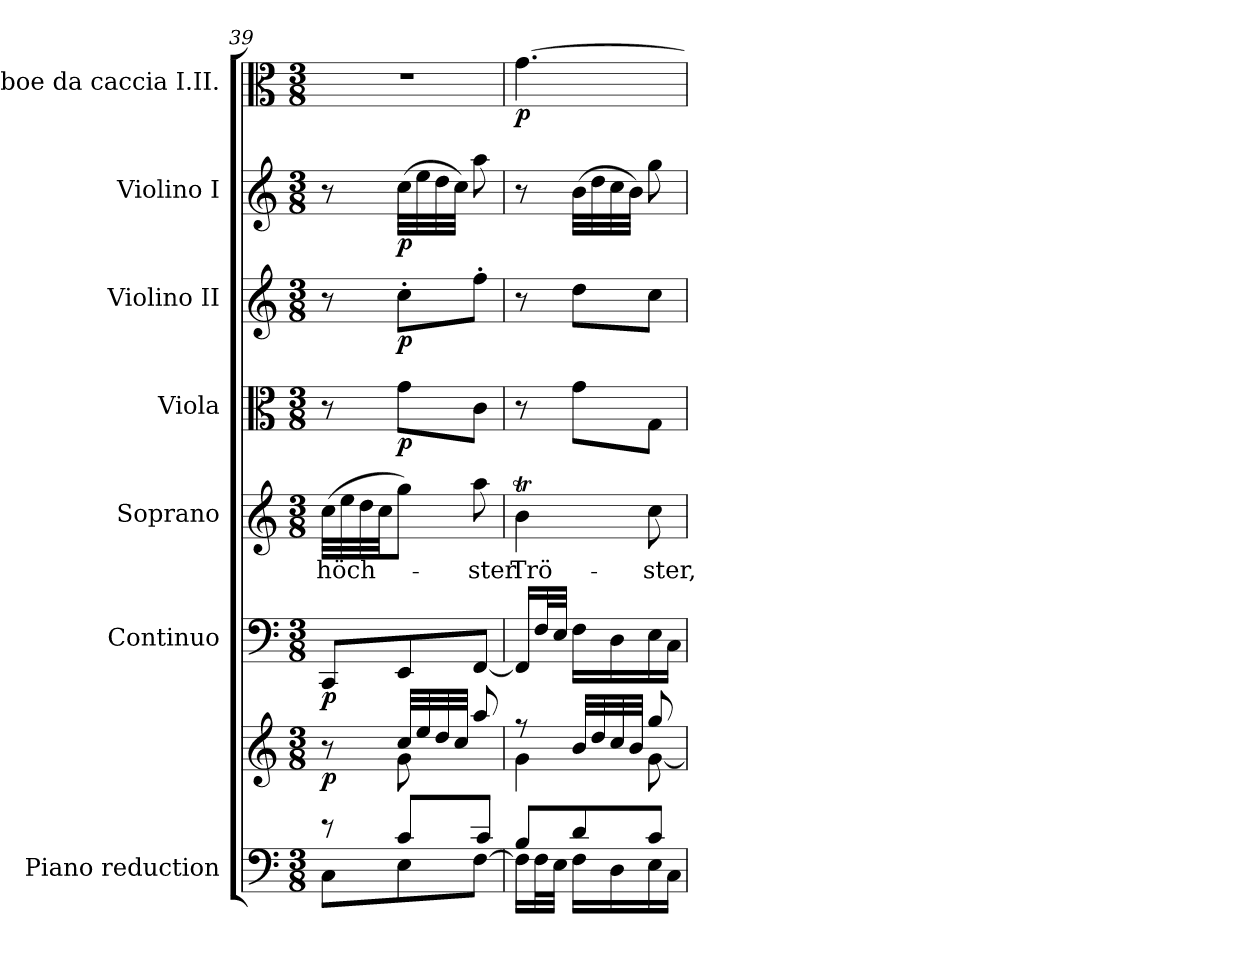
**kern	**kern	**dynam	**kern	**dynam	**kern	**text	**kern	**dynam	**kern	**dynam	**kern	**dynam	**kern	**dynam
*part7	*part7	*part7	*part6	*part6	*part5	*part5	*part4	*part4	*part3	*part3	*part2	*part2	*part1	*part1
*staff8	*staff7	*staff7/8	*staff6	*staff6	*staff5	*staff5	*staff4	*staff4	*staff3	*staff3	*staff2	*staff2	*staff1	*staff1
*I"Piano reduction	*	*	*I"Continuo	*	*I"Soprano	*	*I"Viola	*	*I"Violino II	*	*I"Violino I	*	*I"Oboe da caccia I.II.	*
*I'Pno	*	*	*	*	*	*	*I'Vla	*	*I'Vln	*	*I'Vln	*	*I'Ob	*
*clefF4	*clefG2	*	*clefF4	*	*clefG2	*	*clefC3	*	*clefG2	*	*clefG2	*	*clefC3	*
*k[]	*k[]	*	*k[]	*	*k[]	*	*k[]	*	*k[]	*	*k[]	*	*k[]	*
*M3/8	*M3/8	*	*M3/8	*	*M3/8	*	*M3/8	*	*M3/8	*	*M3/8	*	*M3/8	*
=39	=39	=39	=39	=39	=39	=39	=39	=39	=39	=39	=39	=39	=39	=39
*^	*^	*	*	*	*	*	*	*	*	*	*	*	*	*
*	*^	*	*	*	*	*	*	*	*	*	*	*	*	*	*	*
!	!	!	!	!	!LO:DY:b	!	!LO:DY:b	!	!LO:LY:b	!	!	!	!	!	!	!	!
4ryy	8r	8C\L	8r	8ryy	p	8CC/L	p	(32cc\LLL	höch-	8r	.	8r	.	8r	.	4.r	.
.	.	.	.	.	.	.	.	32ee\	.	.	.	.	.	.	.	.	.
.	.	.	.	.	.	.	.	32dd\	.	.	.	.	.	.	.	.	.
.	.	.	.	.	.	.	.	32cc\JJ	.	.	.	.	.	.	.	.	.
!	!	!	!	!	!	!	!	!	!	!	!LO:DY:b	!	!LO:DY:b	!	!LO:DY:b	!	!
.	8c/L	8E\	32cc/LLL	8g\L	.	8EE/	.	8gg\J)	.	8g\L	p	8cc'\L	p	(32cc\LLL	p	.	.
.	.	.	32ee/	.	.	.	.	.	.	.	.	.	.	32ee\	.	.	.
.	.	.	32dd/	.	.	.	.	.	.	.	.	.	.	32dd\	.	.	.
.	.	.	32cc/JJJ	.	.	.	.	.	.	.	.	.	.	32cc\JJJ)	.	.	.
!	!	!	!	!	!	!	!	!	!LO:LY:b	!	!	!	!	!	!	!	!
8f/J	8c/J	[8F\J	8aa/	8ryy	.	[8FF/J	.	8aa\	-ster	8c\J	.	8ff'\J	.	8aa\	.	.	.
=40	=40	=40	=40	=40	=40	=40	=40	=40	=40	=40	=40	=40	=40	=40	=40	=40	=40
!	!	!	!	!	!	!	!	!	!LO:LY:b	!	!	!	!	!	!	!	!LO:DY:b
*	*v	*v	*	*	*	*	*	*	*	*	*	*	*	*	*	*	*
8B/L	16F\LL]	8r	4g\	.	16FF/LL]	.	4bt\	Trö-	8r	.	8r	.	8r	.	[4.g\	p
.	32F\L	.	.	.	32F/L	.	.	.	.	.	.	.	.	.	.	.
.	32E\JJJ	.	.	.	32E/JJJ	.	.	.	.	.	.	.	.	.	.	.
8d/	16F\LL	32b/LLL	.	.	16F\LL	.	.	.	8g\L	.	8dd\L	.	(32b\LLL	.	.	.
.	.	32dd/	.	.	.	.	.	.	.	.	.	.	32dd\	.	.	.
.	16D\	32cc/	.	.	16D\	.	.	.	.	.	.	.	32cc\	.	.	.
.	.	32b/JJJ	.	.	.	.	.	.	.	.	.	.	32b\JJJ)	.	.	.
!	!	!	!	!	!	!	!	!LO:LY:b	!	!	!	!	!	!	!	!
8c/J	16E\	8gg/	[8g\	.	16E\	.	8cc\	-ster,	8G\J	.	8cc\J	.	8gg\	.	.	.
.	16C\JJ	.	.	.	16C\JJ	.	.	.	.	.	.	.	.	.	.	.
*v	*v	*	*	*	*	*	*	*	*	*	*	*	*	*	*	*
*	*v	*v	*	*	*	*	*	*	*	*	*	*	*	*	*
=	=	=	=	=	=	=	=	=	=	=	=	=	=	=
*-	*-	*-	*-	*-	*-	*-	*-	*-	*-	*-	*-	*-	*-	*-
